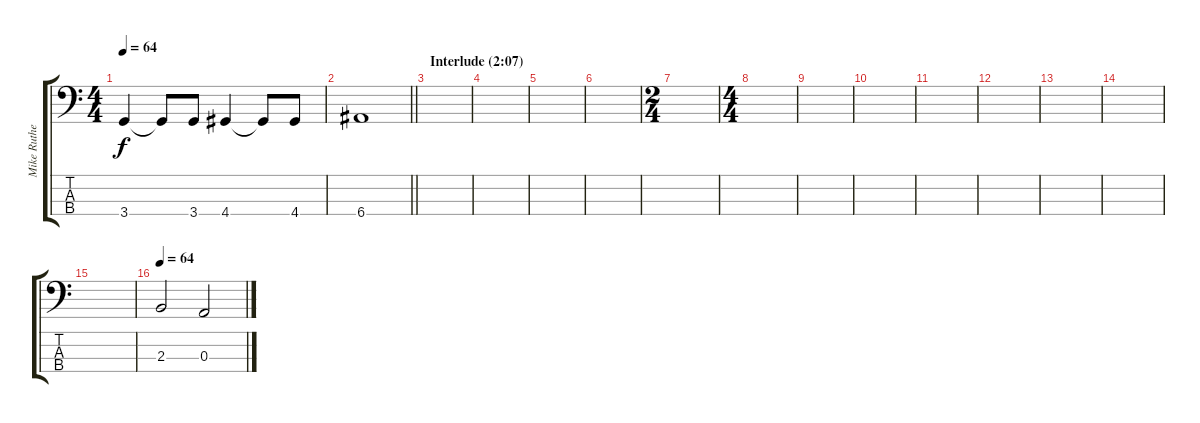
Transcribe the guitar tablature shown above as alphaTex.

\track ("Mike Rutherford (bass)" "Mike Ruthe") {solo instrument electricbassfinger}
\staff {score tabs}
\tuning (G2 D2 A1 E1) {hide}
\ts (4 4)
\tempo 64
\clef f4
\ks c
3.4.4{dy f} 3.4{t}.8 3.4.8 4.4.4 4.4{t}.8 4.4.8 |
\barLineRight lightlight
6.4.1 |
\section ("" "Interlude (2:07)")
|
|
|
|
\ts (2 4)
|
\ts (4 4)
|
|
|
|
|
|
|
|
\tempo 64
2.3.2 0.3.2
